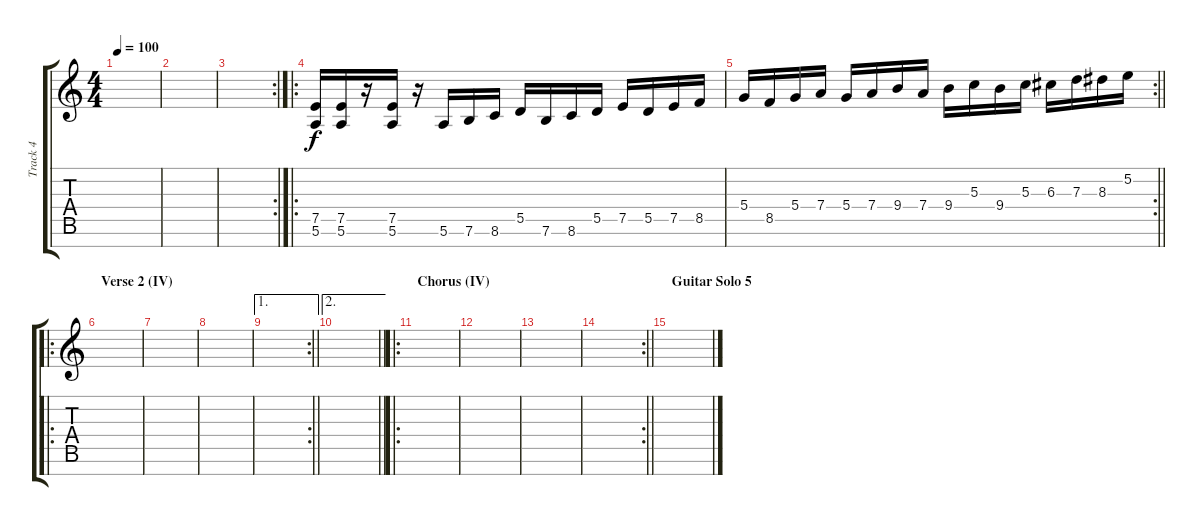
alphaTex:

\track ("Track 4" "Track 4") {instrument distortionguitar}
\staff {score tabs}
\tuning (E4 B3 G3 D3 A2 E2 B1) {hide}
\ts (4 4)
\tempo 100
\clef g2
\ks c
|
|
\rc 2
|
\ro
(7.5 5.6).16 (7.5 5.6).16 r.16 (7.5 5.6).16 r.16 5.6.16 7.6.16 8.6.16 5.5.16 7.6.16 8.6.16 5.5.16 7.5.16 5.5.16 7.5.16 8.5.16 |
\rc 2
\barLineRight lightlight
5.4.16 8.5.16 5.4.16 7.4.16 5.4.16 7.4.16 9.4.16 7.4.16 9.4.16 5.3.16 9.4.16 5.3.16 6.3.16 7.3.16 8.3.16 5.2.16 |
\ro
\section ("" "Verse 2 (IV)")
|
|
|
\ae 1
\rc 2
\barLineRight lightlight
|
\ae 2
\barLineRight lightlight
|
\ro
\section ("" "Chorus (IV)")
|
|
|
\rc 2
\barLineRight lightlight
|
\section ("" "Guitar Solo 5")
